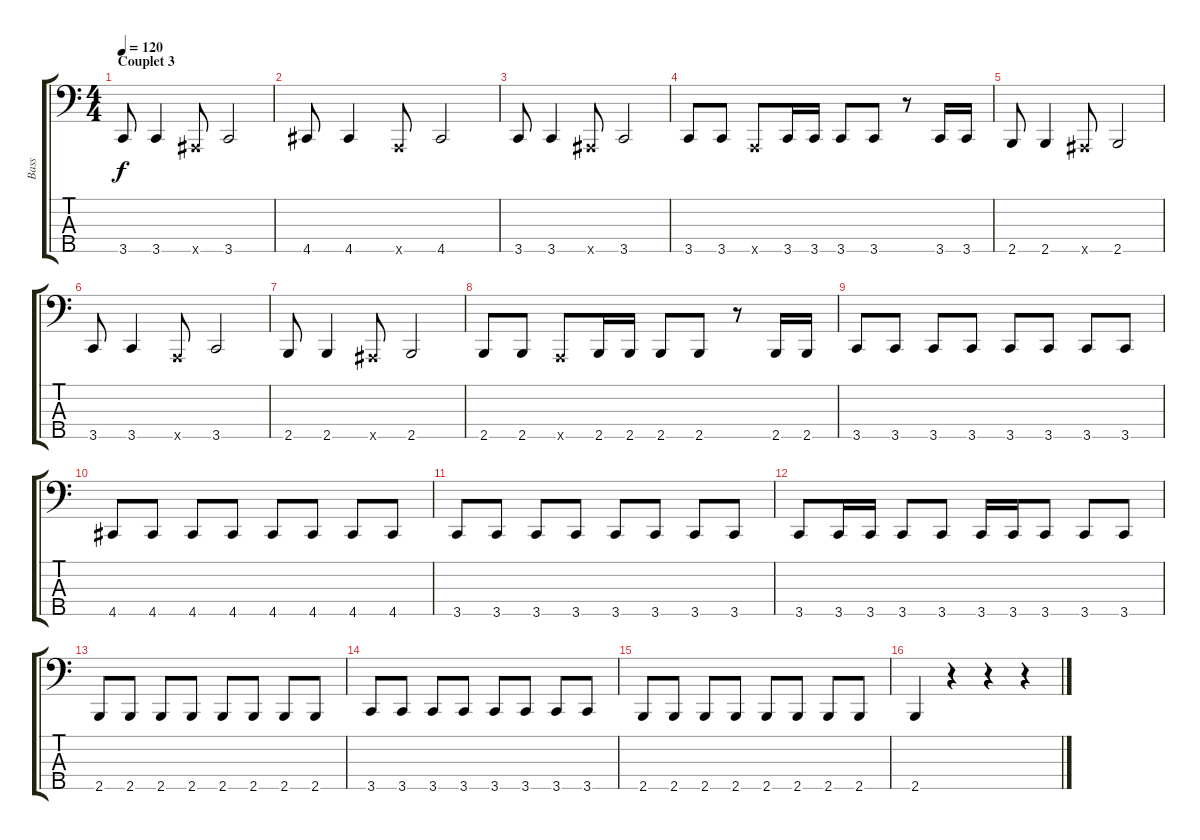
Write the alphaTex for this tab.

\track ("Bass" "Bass") {instrument electricbassfinger}
\staff {score tabs}
\tuning (F2 C2 G1 D1 A0) {hide}
\ts (4 4)
\section ("" "Couplet 3")
\tempo 120
\clef f4
\ks c
3.5.8{dy f} 3.5.4 1.5{x}.8 3.5.2 |
4.5.8 4.5.4 0.5{x}.8 4.5.2 |
3.5.8 3.5.4 1.5{x}.8 3.5.2 |
3.5.8 3.5.8 0.5{x}.8 3.5.16 3.5.16 3.5.8 3.5.8 r.8 3.5.16 3.5.16 |
2.5.8 2.5.4 1.5{x}.8 2.5.2 |
3.5.8 3.5.4 0.5{x}.8 3.5.2 |
2.5.8 2.5.4 1.5{x}.8 2.5.2 |
2.5.8 2.5.8 0.5{x}.8 2.5.16 2.5.16 2.5.8 2.5.8 r.8 2.5.16 2.5.16 |
3.5.8 3.5.8 3.5.8 3.5.8 3.5.8 3.5.8 3.5.8 3.5.8 |
4.5.8 4.5.8 4.5.8 4.5.8 4.5.8 4.5.8 4.5.8 4.5.8 |
3.5.8 3.5.8 3.5.8 3.5.8 3.5.8 3.5.8 3.5.8 3.5.8 |
3.5.8 3.5.16 3.5.16 3.5.8 3.5.8 3.5.16 3.5.16 3.5.8 3.5.8 3.5.8 |
2.5.8 2.5.8 2.5.8 2.5.8 2.5.8 2.5.8 2.5.8 2.5.8 |
3.5.8 3.5.8 3.5.8 3.5.8 3.5.8 3.5.8 3.5.8 3.5.8 |
2.5.8 2.5.8 2.5.8 2.5.8 2.5.8 2.5.8 2.5.8 2.5.8 |
2.5.4 r.4 r.4 r.4
